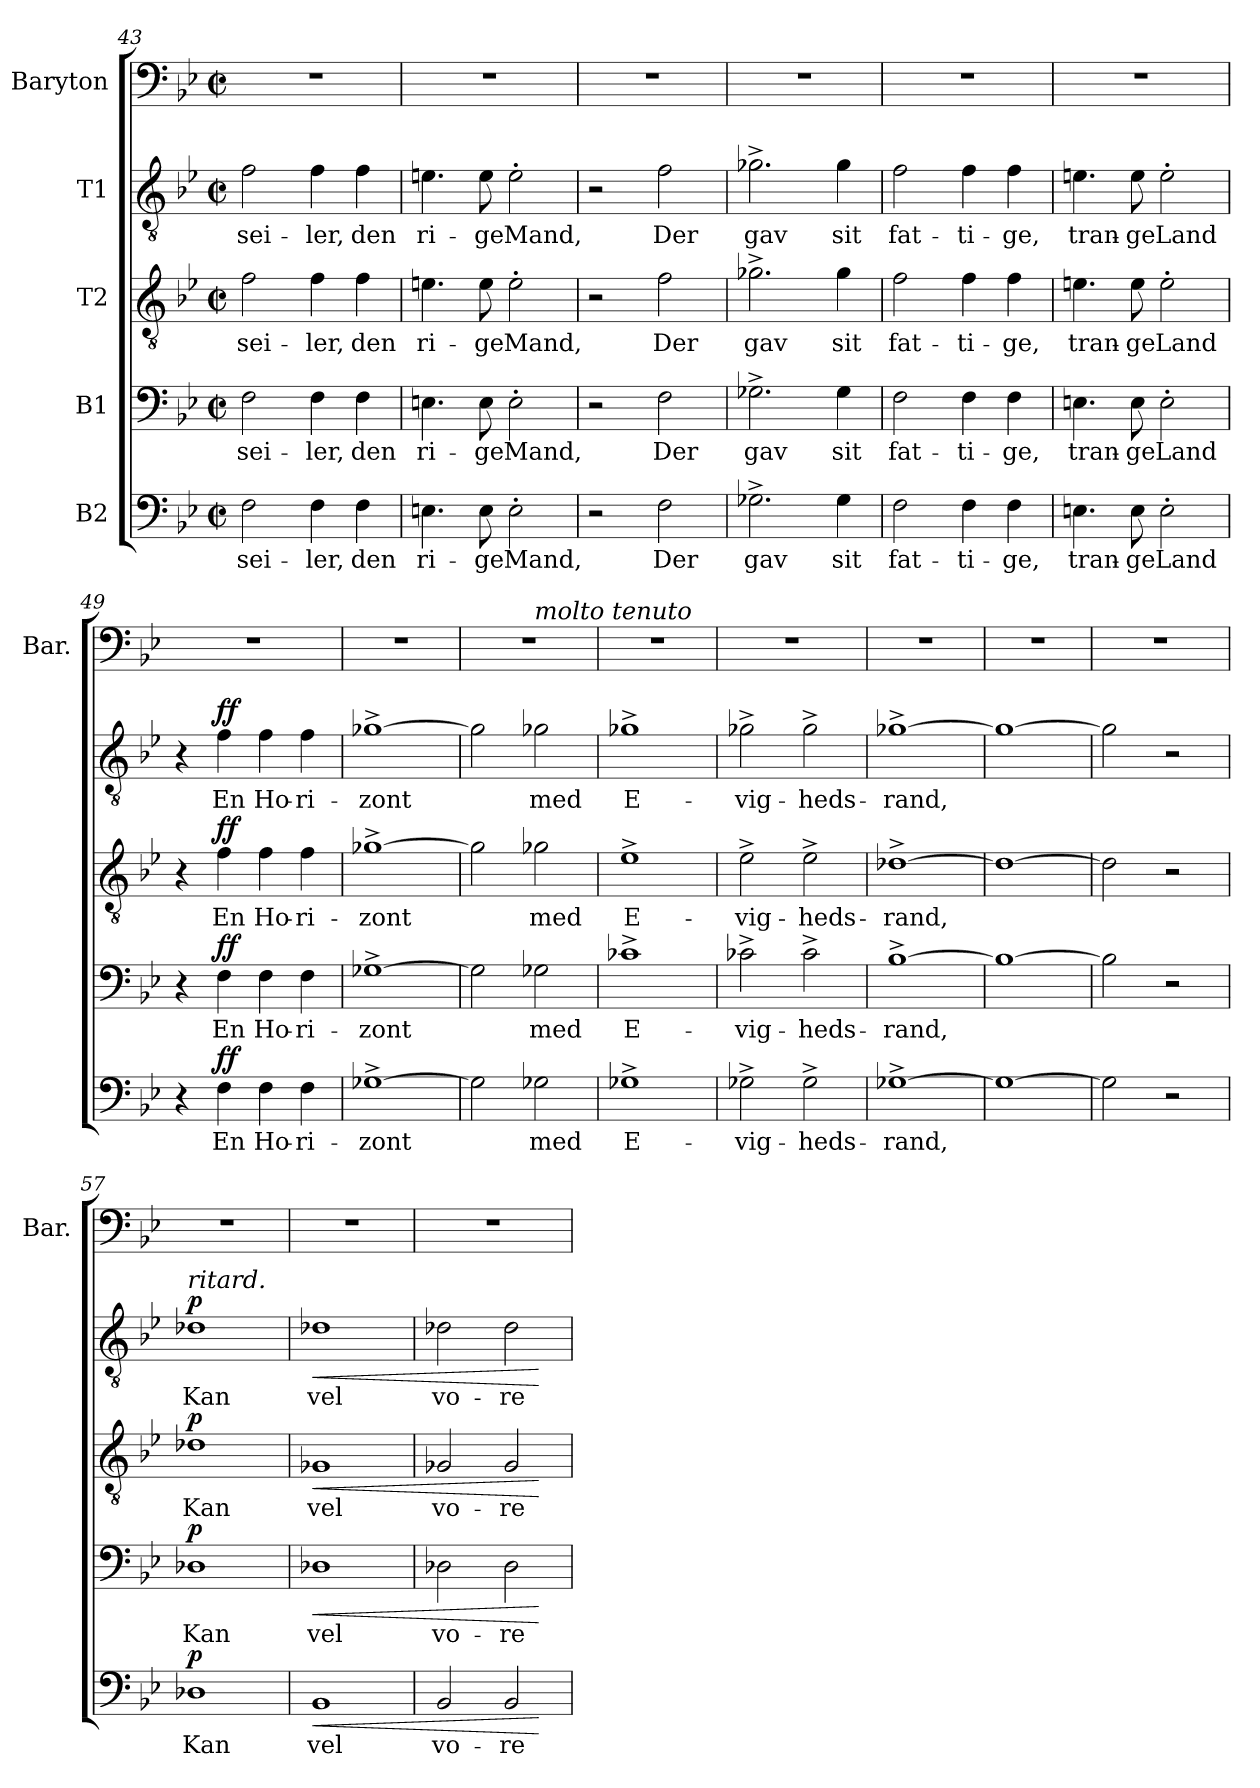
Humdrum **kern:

**kern	**text	**dynam	**kern	**text	**dynam	**kern	**text	**dynam	**kern	**text	**dynam	**kern
*part5	*part5	*part5	*part4	*part4	*part4	*part3	*part3	*part3	*part2	*part2	*part2	*part1
*staff5	*staff5	*staff5	*staff4	*staff4	*staff4	*staff3	*staff3	*staff3	*staff2	*staff2	*staff2	*staff1
*I"B2	*	*	*I"B1	*	*	*I"T2	*	*	*I"T1	*	*	*I"Baryton
*	*	*	*	*	*	*	*	*	*	*	*	*I'Bar.
*clefF4	*	*	*clefF4	*	*	*clefGv2	*	*	*clefGv2	*	*	*clefF4
*k[b-e-]	*	*	*k[b-e-]	*	*	*k[b-e-]	*	*	*k[b-e-]	*	*	*k[b-e-]
*M2/2	*	*	*M2/2	*	*	*M2/2	*	*	*M2/2	*	*	*M2/2
*met(c|)	*	*	*met(c|)	*	*	*met(c|)	*	*	*met(c|)	*	*	*met(c|)
=43	=43	=43	=43	=43	=43	=43	=43	=43	=43	=43	=43	=43
!	!LO:LY:b	!	!	!LO:LY:b	!	!	!LO:LY:b	!	!	!LO:LY:b	!	!
2F\	-sei-	.	2F\	-sei-	.	2f\	-sei-	.	2f\	-sei-	.	1r
!	!LO:LY:b	!	!	!LO:LY:b	!	!	!LO:LY:b	!	!	!LO:LY:b	!	!
4F\	-ler,	.	4F\	-ler,	.	4f\	-ler,	.	4f\	-ler,	.	.
!	!LO:LY:b	!	!	!LO:LY:b	!	!	!LO:LY:b	!	!	!LO:LY:b	!	!
4F\	den	.	4F\	den	.	4f\	den	.	4f\	den	.	.
=44	=44	=44	=44	=44	=44	=44	=44	=44	=44	=44	=44	=44
!	!LO:LY:b	!	!	!LO:LY:b	!	!	!LO:LY:b	!	!	!LO:LY:b	!	!
4.En\	ri-	.	4.En\	ri-	.	4.en\	ri-	.	4.en\	ri-	.	1r
!	!LO:LY:b	!	!	!LO:LY:b	!	!	!LO:LY:b	!	!	!LO:LY:b	!	!
8E\	-ge	.	8E\	-ge	.	8e\	-ge	.	8e\	-ge	.	.
!	!LO:LY:b	!	!	!LO:LY:b	!	!	!LO:LY:b	!	!	!LO:LY:b	!	!
2E'\	Mand,	.	2E'\	Mand,	.	2e'\	Mand,	.	2e'\	Mand,	.	.
=45	=45	=45	=45	=45	=45	=45	=45	=45	=45	=45	=45	=45
2r	.	.	2r	.	.	2r	.	.	2r	.	.	1r
!	!LO:LY:b	!	!	!LO:LY:b	!	!	!LO:LY:b	!	!	!LO:LY:b	!	!
2F\	Der	.	2F\	Der	.	2f\	Der	.	2f\	Der	.	.
=46	=46	=46	=46	=46	=46	=46	=46	=46	=46	=46	=46	=46
!	!LO:LY:b	!	!	!LO:LY:b	!	!	!LO:LY:b	!	!	!LO:LY:b	!	!
2.G-X^\	gav	.	2.G-X^\	gav	.	2.g-X^\	gav	.	2.g-X^\	gav	.	1r
!	!LO:LY:b	!	!	!LO:LY:b	!	!	!LO:LY:b	!	!	!LO:LY:b	!	!
4G-\	sit	.	4G-\	sit	.	4g-\	sit	.	4g-\	sit	.	.
=47	=47	=47	=47	=47	=47	=47	=47	=47	=47	=47	=47	=47
!	!LO:LY:b	!	!	!LO:LY:b	!	!	!LO:LY:b	!	!	!LO:LY:b	!	!
2F\	fat-	.	2F\	fat-	.	2f\	fat-	.	2f\	fat-	.	1r
!	!LO:LY:b	!	!	!LO:LY:b	!	!	!LO:LY:b	!	!	!LO:LY:b	!	!
4F\	-ti-	.	4F\	-ti-	.	4f\	-ti-	.	4f\	-ti-	.	.
!	!LO:LY:b	!	!	!LO:LY:b	!	!	!LO:LY:b	!	!	!LO:LY:b	!	!
4F\	-ge,	.	4F\	-ge,	.	4f\	-ge,	.	4f\	-ge,	.	.
!!LO:LB:g=z
=48	=48	=48	=48	=48	=48	=48	=48	=48	=48	=48	=48	=48
!	!LO:LY:b	!	!	!LO:LY:b	!	!	!LO:LY:b	!	!	!LO:LY:b	!	!
4.En\	tran-	.	4.En\	tran-	.	4.en\	tran-	.	4.en\	tran-	.	1r
!	!LO:LY:b	!	!	!LO:LY:b	!	!	!LO:LY:b	!	!	!LO:LY:b	!	!
8E\	-ge	.	8E\	-ge	.	8e\	-ge	.	8e\	-ge	.	.
!	!LO:LY:b	!	!	!LO:LY:b	!	!	!LO:LY:b	!	!	!LO:LY:b	!	!
2E'\	Land	.	2E'\	Land	.	2e'\	Land	.	2e'\	Land	.	.
=49	=49	=49	=49	=49	=49	=49	=49	=49	=49	=49	=49	=49
4r	.	.	4r	.	.	4r	.	.	4r	.	.	1r
!	!LO:LY:b	!LO:DY:a	!	!LO:LY:b	!LO:DY:a	!	!LO:LY:b	!LO:DY:a	!	!LO:LY:b	!LO:DY:a	!
4F\	En	ff	4F\	En	ff	4f\	En	ff	4f\	En	ff	.
!	!LO:LY:b	!	!	!LO:LY:b	!	!	!LO:LY:b	!	!	!LO:LY:b	!	!
4F\	Ho-	.	4F\	Ho-	.	4f\	Ho-	.	4f\	Ho-	.	.
!	!LO:LY:b	!	!	!LO:LY:b	!	!	!LO:LY:b	!	!	!LO:LY:b	!	!
4F\	-ri-	.	4F\	-ri-	.	4f\	-ri-	.	4f\	-ri-	.	.
=50	=50	=50	=50	=50	=50	=50	=50	=50	=50	=50	=50	=50
!	!LO:LY:b	!	!	!LO:LY:b	!	!	!LO:LY:b	!	!	!LO:LY:b	!	!
[1G-X^	-zont	.	[1G-X^	-zont	.	[1g-X^	-zont	.	[1g-X^	-zont	.	1r
=51	=51	=51	=51	=51	=51	=51	=51	=51	=51	=51	=51	=51
*	*	*	*	*	*	*	*	*	*	*	*	*^
2G-\]	.	.	2G-\]	.	.	2g-\]	.	.	2g-\]	.	.	1r	2ryy
!	!	!	!	!	!	!	!	!	!	!	!	!	!LO:TX:a:i:t=molto tenuto
!	!LO:LY:b	!	!	!LO:LY:b	!	!	!LO:LY:b	!	!	!LO:LY:b	!	!	!
2G-X\	med	.	2G-X\	med	.	2g-X\	med	.	2g-X\	med	.	.	2ryy
=52	=52	=52	=52	=52	=52	=52	=52	=52	=52	=52	=52	=52	=52
!	!LO:LY:b	!	!	!LO:LY:b	!	!	!LO:LY:b	!	!	!LO:LY:b	!	!	!
*	*	*	*	*	*	*	*	*	*	*	*	*v	*v
1G-X^	E-	.	1c-X^	E-	.	1e-^	E-	.	1g-X^	E-	.	1r
=53	=53	=53	=53	=53	=53	=53	=53	=53	=53	=53	=53	=53
!	!LO:LY:b	!	!	!LO:LY:b	!	!	!LO:LY:b	!	!	!LO:LY:b	!	!
2G-X^\	-vig-	.	2c-X^\	-vig-	.	2e-^\	-vig-	.	2g-X^\	-vig-	.	1r
!	!LO:LY:b	!	!	!LO:LY:b	!	!	!LO:LY:b	!	!	!LO:LY:b	!	!
2G-^\	-heds-	.	2c-^\	-heds-	.	2e-^\	-heds-	.	2g-^\	-heds-	.	.
=54	=54	=54	=54	=54	=54	=54	=54	=54	=54	=54	=54	=54
!	!LO:LY:b	!	!	!LO:LY:b	!	!	!LO:LY:b	!	!	!LO:LY:b	!	!
[1G-X^	-rand,	.	[1B-^	-rand,	.	[1d-X^	-rand,	.	[1g-X^	-rand,	.	1r
=55	=55	=55	=55	=55	=55	=55	=55	=55	=55	=55	=55	=55
1G-_	.	.	1B-_	.	.	1d-_	.	.	1g-_	.	.	1r
=56	=56	=56	=56	=56	=56	=56	=56	=56	=56	=56	=56	=56
2G-\]	.	.	2B-\]	.	.	2d-\]	.	.	2g-\]	.	.	1r
2r	.	.	2r	.	.	2r	.	.	2r	.	.	.
=57	=57	=57	=57	=57	=57	=57	=57	=57	=57	=57	=57	=57
!	!	!	!	!	!	!	!	!	!LO:TX:a:i:t=ritard.	!	!	!
!	!LO:LY:b	!LO:DY:a	!	!LO:LY:b	!LO:DY:a	!	!LO:LY:b	!LO:DY:a	!	!LO:LY:b	!LO:DY:a	!
1D-X	Kan	p	1D-X	Kan	p	1d-X	Kan	p	1d-X	Kan	p	1r
=58	=58	=58	=58	=58	=58	=58	=58	=58	=58	=58	=58	=58
!	!LO:LY:b	!LO:HP:b	!	!LO:LY:b	!LO:HP:b	!	!LO:LY:b	!LO:HP:b	!	!LO:LY:b	!LO:HP:b	!
1BB-	vel	<	1D-X	vel	<	1G-X	vel	<	1d-X	vel	<	1r
=59	=59	=59	=59	=59	=59	=59	=59	=59	=59	=59	=59	=59
!	!LO:LY:b	!	!	!LO:LY:b	!	!	!LO:LY:b	!	!	!LO:LY:b	!	!
2BB-/	vo-	.	2D-X\	vo-	.	2G-X/	vo-	.	2d-X\	vo-	.	1r
!	!LO:LY:b	!	!	!LO:LY:b	!	!	!LO:LY:b	!	!	!LO:LY:b	!	!
2BB-/	-re	.	2D-\	-re	.	2G-/	-re	.	2d-\	-re	.	.
.	.	[	.	.	[	.	.	[	.	.	[	.
=	=	=	=	=	=	=	=	=	=	=	=	=
*-	*-	*-	*-	*-	*-	*-	*-	*-	*-	*-	*-	*-
